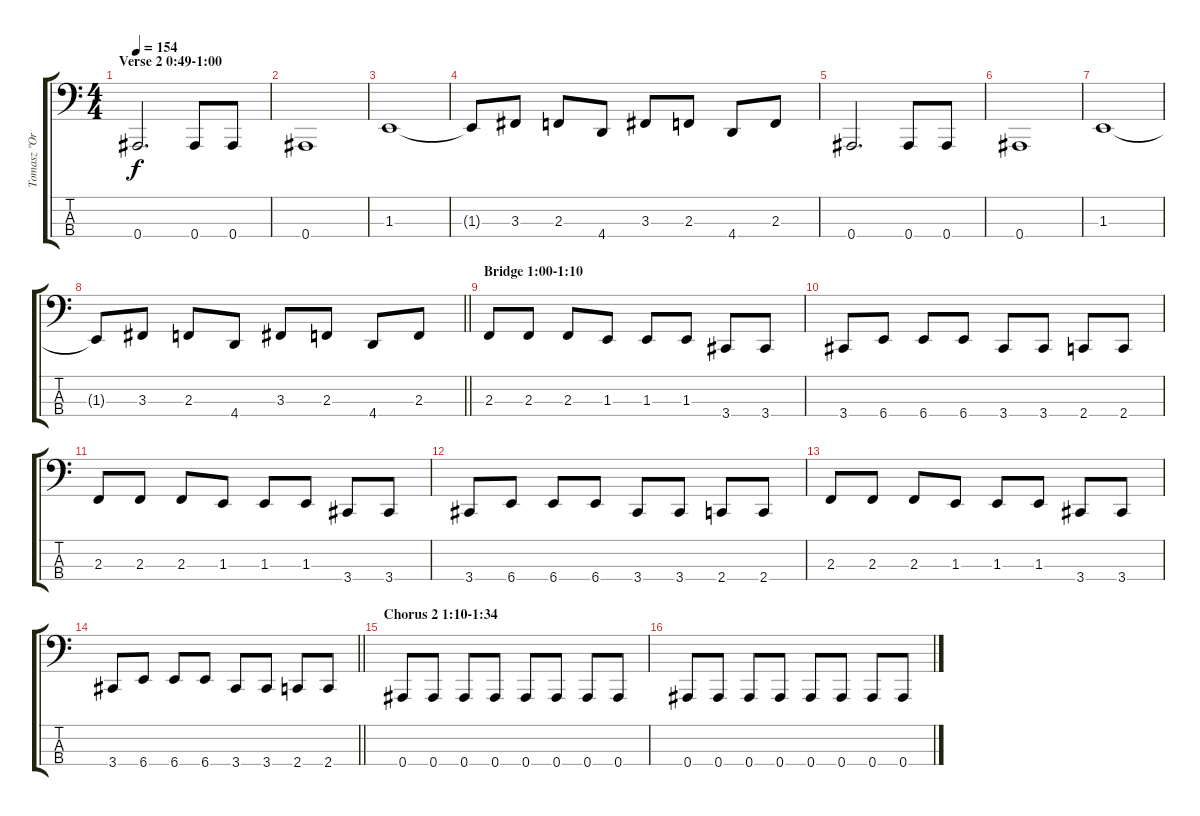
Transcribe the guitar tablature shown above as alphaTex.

\track ("Tomasz \"Orion\" Wroblewski" "Tomasz \"Or") {instrument electricbasspick}
\staff {score tabs}
\tuning (Db2 Ab1 Eb1 Bb0) {hide}
\ts (4 4)
\section ("" "Verse 2 0:49-1:00")
\tempo 154
\clef f4
\ks c
0.4.2{d dy f} 0.4.8 0.4.8 |
0.4.1 |
1.3.1 |
1.3{t}.8 3.3.8 2.3.8 4.4.8 3.3.8 2.3.8 4.4.8 2.3.8 |
0.4.2{d} 0.4.8 0.4.8 |
0.4.1 |
1.3.1 |
\barLineRight lightlight
1.3{t}.8 3.3.8 2.3.8 4.4.8 3.3.8 2.3.8 4.4.8 2.3.8 |
\section ("" "Bridge 1:00-1:10")
2.3.8 2.3.8 2.3.8 1.3.8 1.3.8 1.3.8 3.4.8 3.4.8 |
3.4.8 6.4.8 6.4.8 6.4.8 3.4.8 3.4.8 2.4.8 2.4.8 |
2.3.8 2.3.8 2.3.8 1.3.8 1.3.8 1.3.8 3.4.8 3.4.8 |
3.4.8 6.4.8 6.4.8 6.4.8 3.4.8 3.4.8 2.4.8 2.4.8 |
2.3.8 2.3.8 2.3.8 1.3.8 1.3.8 1.3.8 3.4.8 3.4.8 |
\barLineRight lightlight
3.4.8 6.4.8 6.4.8 6.4.8 3.4.8 3.4.8 2.4.8 2.4.8 |
\section ("" "Chorus 2 1:10-1:34")
0.4.8 0.4.8 0.4.8 0.4.8 0.4.8 0.4.8 0.4.8 0.4.8 |
0.4.8 0.4.8 0.4.8 0.4.8 0.4.8 0.4.8 0.4.8 0.4.8
